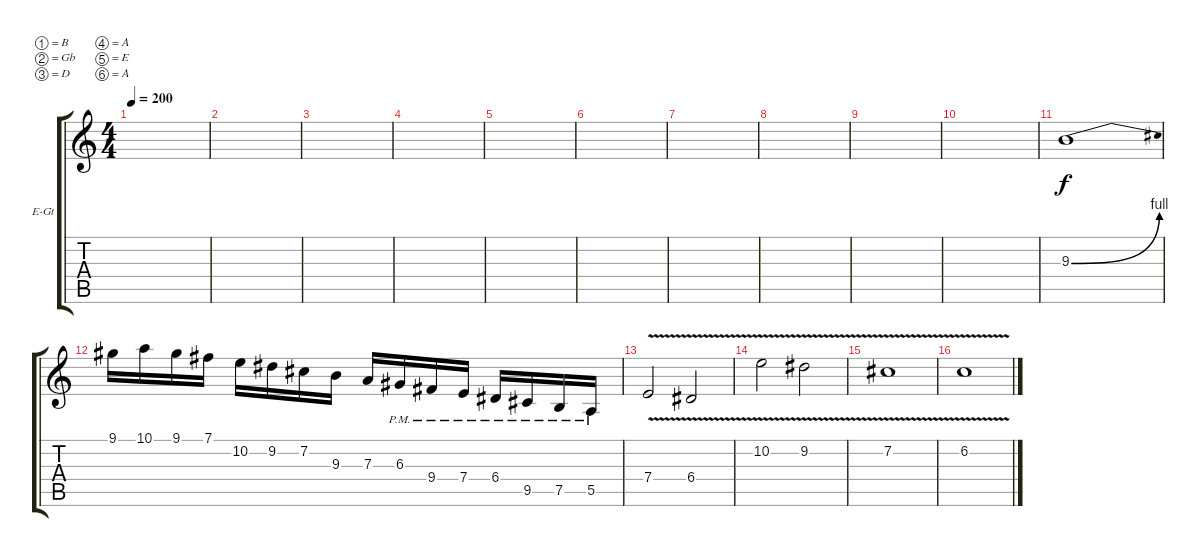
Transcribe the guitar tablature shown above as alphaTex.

\bracketExtendMode groupsimilarinstruments
\firstSystemTrackNameOrientation horizontal
\otherSystemsTrackNameOrientation horizontal
\track ("Solo swag 2" "E-Gt") {instrument distortionguitar}
\staff {score tabs}
\tuning (B3 Gb3 D3 A2 E2 A1)
\ts (4 4)
\tempo 200
\clef g2
\scale
0.333333
\ks c
|
\scale
0.333333 |
\scale
0.333333 |
\scale
0.333333 |
\scale
0.333333 |
\scale
0.333333 |
\scale
0.333333 |
\scale
0.333333 |
\scale
0.333333 |
\scale
0.333333 |
\scale
0.333333 9.3{be (bend 0 0 15 4)}.1 |
\scale
0.333333 9.1.16 10.1.16 9.1.16 7.1.16 10.2.16 9.2.16 7.2.16 9.3.16 7.3.16 6.3{pm}.16 9.4{pm}.16 7.4{pm}.16 6.4{pm}.16 9.5{pm}.16 7.5{pm}.16 5.5{pm}.16 |
\scale
0.333333 7.4{v}.2 6.4{v}.2 |
\scale
0.333333 10.2{v}.2 9.2{v}.2 |
\scale
0.333333 7.2{v}.1 |
\scale
0.333333 6.2{v}.1
